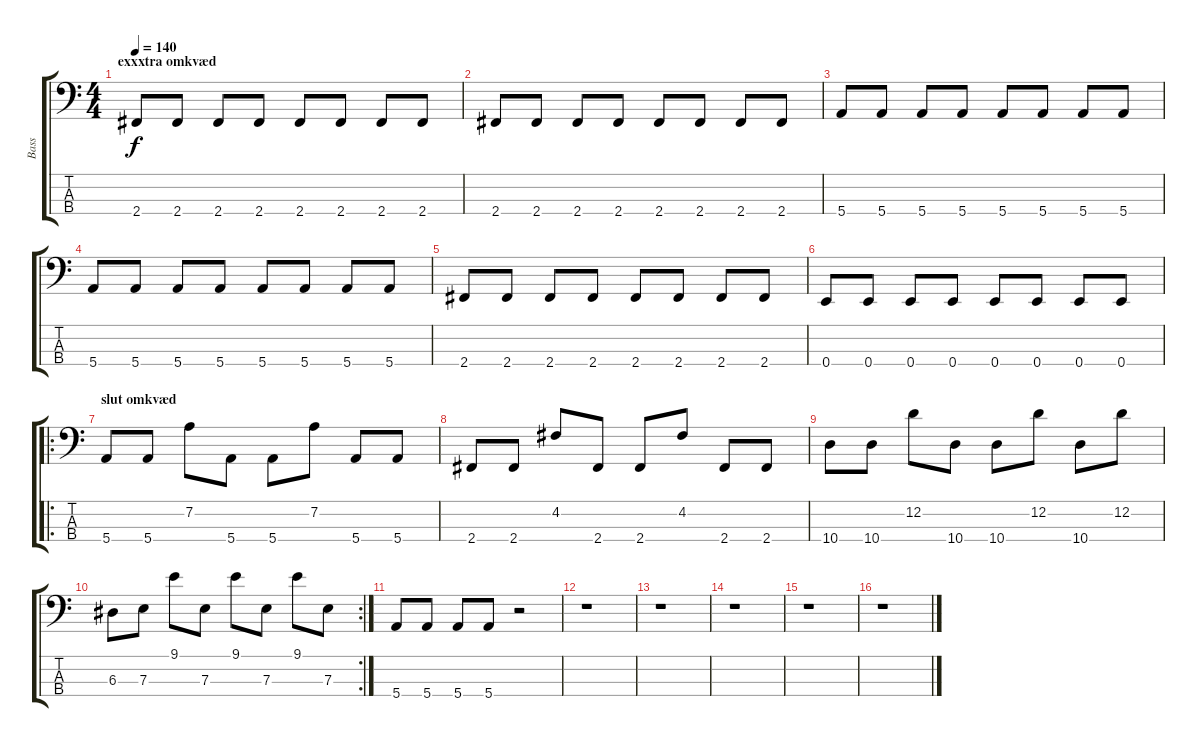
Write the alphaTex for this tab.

\track ("Bass" "Bass") {instrument electricbassfinger}
\staff {score tabs}
\tuning (G2 D2 A1 E1) {hide}
\ts (4 4)
\section ("" "exxxtra omkvæd")
\tempo 140
\clef f4
\ks c
2.4.8{dy f} 2.4.8 2.4.8 2.4.8 2.4.8 2.4.8 2.4.8 2.4.8 |
2.4.8 2.4.8 2.4.8 2.4.8 2.4.8 2.4.8 2.4.8 2.4.8 |
5.4.8 5.4.8 5.4.8 5.4.8 5.4.8 5.4.8 5.4.8 5.4.8 |
5.4.8 5.4.8 5.4.8 5.4.8 5.4.8 5.4.8 5.4.8 5.4.8 |
2.4.8 2.4.8 2.4.8 2.4.8 2.4.8 2.4.8 2.4.8 2.4.8 |
0.4.8 0.4.8 0.4.8 0.4.8 0.4.8 0.4.8 0.4.8 0.4.8 |
\ro
\section ("" "slut omkvæd")
5.4.8 5.4.8 7.2.8 5.4.8 5.4.8 7.2.8 5.4.8 5.4.8 |
2.4.8 2.4.8 4.2.8 2.4.8 2.4.8 4.2.8 2.4.8 2.4.8 |
10.4.8 10.4.8 12.2.8 10.4.8 10.4.8 12.2.8 10.4.8 12.2.8 |
\rc 2
6.3.8 7.3.8 9.1.8 7.3.8 9.1.8 7.3.8 9.1.8 7.3.8 |
5.4.8 5.4.8 5.4.8 5.4.8 r.2 |
r.1 |
r.1 |
r.1 |
r.1 |
r.1
